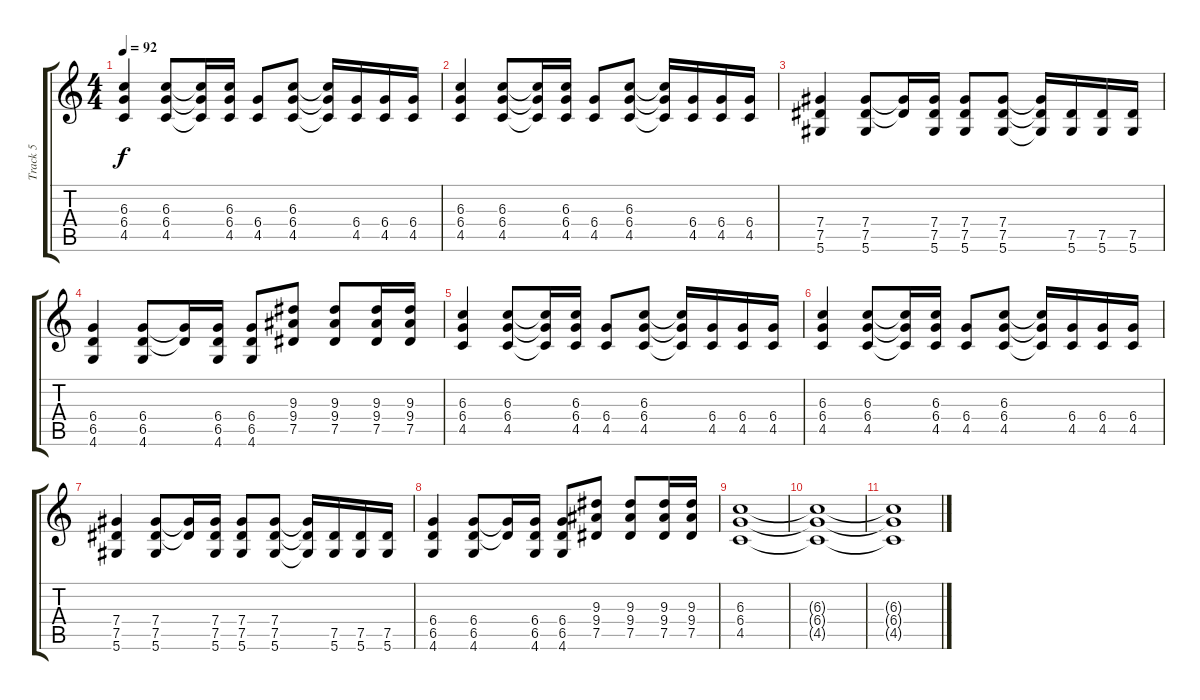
\track ("Track 5" "Track 5") {instrument distortionguitar}
\staff {score tabs}
\tuning (Eb4 Bb3 Gb3 Db3 Ab2 Eb2) {hide}
\ts (4 4)
\tempo 92
\clef g2
\ks c
(6.3 6.4 4.5).4{dy f volume 11} (6.3 6.4 4.5).8 (6.3{t} 6.4{t} 4.5{t}).16 (6.3 6.4 4.5).16 (6.4 4.5).8 (6.3 6.4 4.5).8 (6.3{t} 6.4{t} 4.5{t}).16 (6.4 4.5).16 (6.4 4.5).16 (6.4 4.5).16 |
(6.3 6.4 4.5).4 (6.3 6.4 4.5).8 (6.3{t} 6.4{t} 4.5{t}).16 (6.3 6.4 4.5).16 (6.4 4.5).8 (6.3 6.4 4.5).8 (6.3{t} 6.4{t} 4.5{t}).16 (6.4 4.5).16 (6.4 4.5).16 (6.4 4.5).16 |
(7.4 7.5 5.6).4 (7.4 7.5 5.6).8 (7.4{t} 7.5{t}).16 (7.4 7.5 5.6).16 (7.4 7.5 5.6).8 (7.4 7.5 5.6).8 (7.4{t} 7.5{t} 5.6{t}).16 (7.5 5.6).16 (7.5 5.6).16 (7.5 5.6).16 |
(6.4 6.5 4.6).4 (6.4 6.5 4.6).8 (6.4{t} 6.5{t}).16 (6.4 6.5 4.6).16 (6.4 6.5 4.6).8 (9.3 9.4 7.5).8 (9.3 9.4 7.5).8 (9.3 9.4 7.5).16 (9.3 9.4 7.5).16 |
(6.3 6.4 4.5).4 (6.3 6.4 4.5).8 (6.3{t} 6.4{t} 4.5{t}).16 (6.3 6.4 4.5).16 (6.4 4.5).8 (6.3 6.4 4.5).8 (6.3{t} 6.4{t} 4.5{t}).16 (6.4 4.5).16 (6.4 4.5).16 (6.4 4.5).16 |
(6.3 6.4 4.5).4 (6.3 6.4 4.5).8 (6.3{t} 6.4{t} 4.5{t}).16 (6.3 6.4 4.5).16 (6.4 4.5).8 (6.3 6.4 4.5).8 (6.3{t} 6.4{t} 4.5{t}).16 (6.4 4.5).16 (6.4 4.5).16 (6.4 4.5).16 |
(7.4 7.5 5.6).4 (7.4 7.5 5.6).8 (7.4{t} 7.5{t}).16 (7.4 7.5 5.6).16 (7.4 7.5 5.6).8 (7.4 7.5 5.6).8 (7.4{t} 7.5{t} 5.6{t}).16 (7.5 5.6).16 (7.5 5.6).16 (7.5 5.6).16 |
(6.4 6.5 4.6).4 (6.4 6.5 4.6).8 (6.4{t} 6.5{t}).16 (6.4 6.5 4.6).16 (6.4 6.5 4.6).8 (9.3 9.4 7.5).8 (9.3 9.4 7.5).8 (9.3 9.4 7.5).16 (9.3 9.4 7.5).16 |
(6.3 6.4 4.5).1{volume 0} |
(6.3{t} 6.4{t} 4.5{t}).1 |
(6.3{t} 6.4{t} 4.5{t}).1
